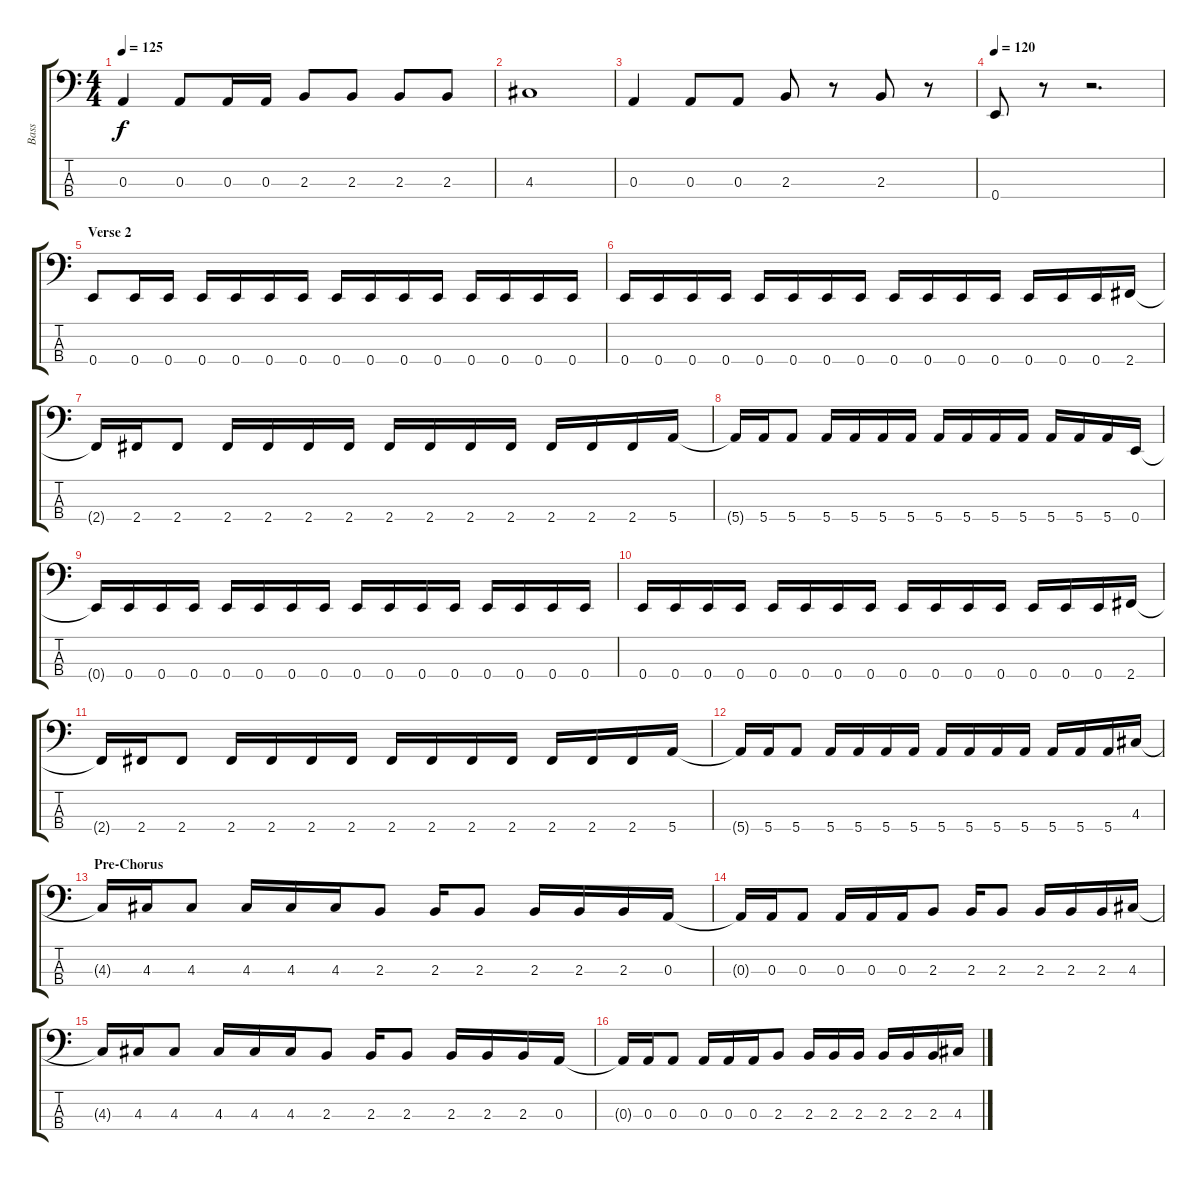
\track ("Bass" "Bass") {instrument electricbasspick}
\staff {score tabs}
\tuning (G2 D2 A1 E1) {hide}
\ts (4 4)
\tempo 125
\clef f4
\ks c
0.3.4{dy f} 0.3.8 0.3.16 0.3.16 2.3.8 2.3.8 2.3.8 2.3.8 |
4.3.1 |
0.3.4 0.3.8 0.3.8 2.3.8 r.8 2.3.8 r.8 |
\tempo 120
0.4.8 r.8 r.2{d} |
\section ("" "Verse 2")
0.4.8 0.4.16 0.4.16 0.4.16 0.4.16 0.4.16 0.4.16 0.4.16 0.4.16 0.4.16 0.4.16 0.4.16 0.4.16 0.4.16 0.4.16 |
0.4.16 0.4.16 0.4.16 0.4.16 0.4.16 0.4.16 0.4.16 0.4.16 0.4.16 0.4.16 0.4.16 0.4.16 0.4.16 0.4.16 0.4.16 2.4.16 |
2.4{t}.16 2.4.16 2.4.8 2.4.16 2.4.16 2.4.16 2.4.16 2.4.16 2.4.16 2.4.16 2.4.16 2.4.16 2.4.16 2.4.16 5.4.16 |
5.4{t}.16 5.4.16 5.4.8 5.4.16 5.4.16 5.4.16 5.4.16 5.4.16 5.4.16 5.4.16 5.4.16 5.4.16 5.4.16 5.4.16 0.4.16 |
0.4{t}.16 0.4.16 0.4.16 0.4.16 0.4.16 0.4.16 0.4.16 0.4.16 0.4.16 0.4.16 0.4.16 0.4.16 0.4.16 0.4.16 0.4.16 0.4.16 |
0.4.16 0.4.16 0.4.16 0.4.16 0.4.16 0.4.16 0.4.16 0.4.16 0.4.16 0.4.16 0.4.16 0.4.16 0.4.16 0.4.16 0.4.16 2.4.16 |
2.4{t}.16 2.4.16 2.4.8 2.4.16 2.4.16 2.4.16 2.4.16 2.4.16 2.4.16 2.4.16 2.4.16 2.4.16 2.4.16 2.4.16 5.4.16 |
5.4{t}.16 5.4.16 5.4.8 5.4.16 5.4.16 5.4.16 5.4.16 5.4.16 5.4.16 5.4.16 5.4.16 5.4.16 5.4.16 5.4.16 4.3.16 |
\section ("" "Pre-Chorus")
4.3{t}.16 4.3.16 4.3.8 4.3.16 4.3.16 4.3.16 2.3.8 2.3.16 2.3.8 2.3.16 2.3.16 2.3.16 0.3.16 |
0.3{t}.16 0.3.16 0.3.8 0.3.16 0.3.16 0.3.16 2.3.8 2.3.16 2.3.8 2.3.16 2.3.16 2.3.16 4.3.16 |
4.3{t}.16 4.3.16 4.3.8 4.3.16 4.3.16 4.3.16 2.3.8 2.3.16 2.3.8 2.3.16 2.3.16 2.3.16 0.3.16 |
0.3{t}.16 0.3.16 0.3.8 0.3.16 0.3.16 0.3.16 2.3.8 2.3.16 2.3.16 2.3.16 2.3.16 2.3.16 2.3.16 4.3.16
